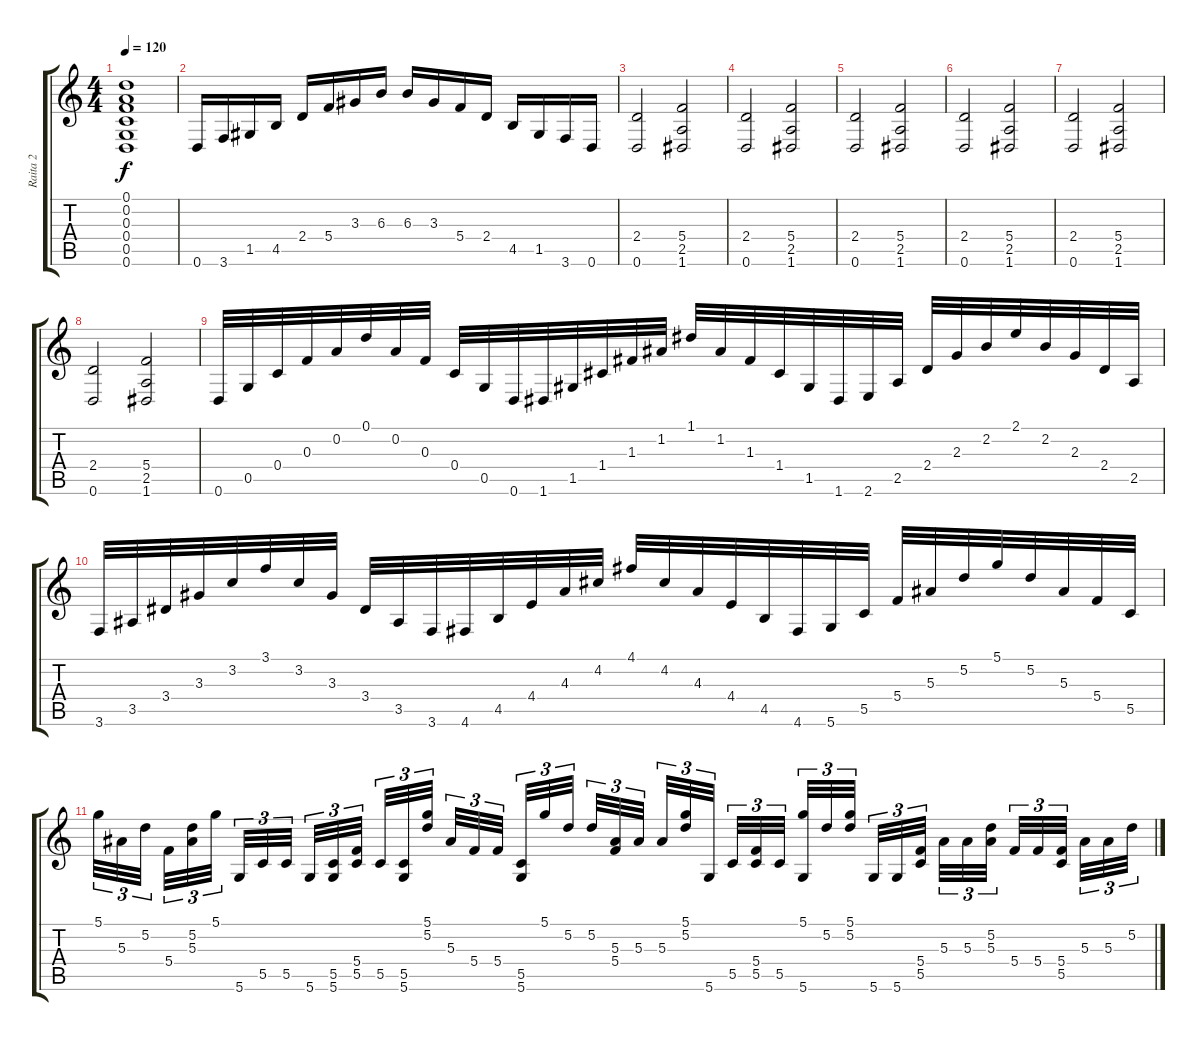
\track ("Raita 2" "Raita 2") {instrument overdrivenguitar}
\staff {score tabs}
\tuning (D4 A3 F3 C3 G2 D2) {hide}
\ts (4 4)
\tempo 120
\clef g2
\ks c
(0.1 0.2 0.3 0.4 0.5 0.6).1{dy f instrument overdrivenguitar} |
0.6.16 3.6.16 1.5.16 4.5.16 2.4.16 5.4.16 3.3.16 6.3.16 6.3.16 3.3.16 5.4.16 2.4.16 4.5.16 1.5.16 3.6.16 0.6.16 |
(2.4 0.6).2 (5.4 2.5 1.6).2 |
(2.4 0.6).2 (5.4 2.5 1.6).2 |
(2.4 0.6).2 (5.4 2.5 1.6).2 |
(2.4 0.6).2 (5.4 2.5 1.6).2 |
(2.4 0.6).2 (5.4 2.5 1.6).2 |
(2.4 0.6).2 (5.4 2.5 1.6).2 |
0.6.32 0.5.32 0.4.32 0.3.32 0.2.32 0.1.32 0.2.32 0.3.32 0.4.32 0.5.32 0.6.32 1.6.32 1.5.32 1.4.32 1.3.32 1.2.32 1.1.32 1.2.32 1.3.32 1.4.32 1.5.32 1.6.32 2.6.32 2.5.32 2.4.32 2.3.32 2.2.32 2.1.32 2.2.32 2.3.32 2.4.32 2.5.32 |
3.6.32 3.5.32 3.4.32 3.3.32 3.2.32 3.1.32 3.2.32 3.3.32 3.4.32 3.5.32 3.6.32 4.6.32 4.5.32 4.4.32 4.3.32 4.2.32 4.1.32 4.2.32 4.3.32 4.4.32 4.5.32 4.6.32 5.6.32 5.5.32 5.4.32 5.3.32 5.2.32 5.1.32 5.2.32 5.3.32 5.4.32 5.5.32 |
5.1.32{tu (3 2)} 5.3.32{tu (3 2)} 5.2.32{tu (3 2)} 5.4.32{tu (3 2)} (5.2 5.3).32{tu (3 2)} 5.1.32{tu (3 2)} 5.6.32{tu (3 2)} 5.5.32{tu (3 2)} 5.5.32{tu (3 2)} 5.6.32{tu (3 2)} (5.5 5.6).32{tu (3 2)} (5.4 5.5).32{tu (3 2)} 5.5.32{tu (3 2)} (5.5 5.6).32{tu (3 2)} (5.1 5.2).32{tu (3 2)} 5.3.32{tu (3 2)} 5.4.32{tu (3 2)} 5.4.32{tu (3 2)} (5.5 5.6).32{tu (3 2)} 5.1.32{tu (3 2)} 5.2.32{tu (3 2)} 5.2.32{tu (3 2)} (5.3 5.4).32{tu (3 2)} 5.3.32{tu (3 2)} 5.3.32{tu (3 2)} (5.1 5.2).32{tu (3 2)} 5.6.32{tu (3 2)} 5.5.32{tu (3 2)} (5.4 5.5).32{tu (3 2)} 5.5.32{tu (3 2)} (5.1 5.6).32{tu (3 2)} 5.2.32{tu (3 2)} (5.1 5.2).32{tu (3 2)} 5.6.32{tu (3 2)} 5.6.32{tu (3 2)} (5.4 5.5).32{tu (3 2)} 5.3.32{tu (3 2)} 5.3.32{tu (3 2)} (5.2 5.3).32{tu (3 2)} 5.4.32{tu (3 2)} 5.4.32{tu (3 2)} (5.4 5.5).32{tu (3 2)} 5.3.32{tu (3 2)} 5.3.32{tu (3 2)} 5.2.32{tu (3 2)}
